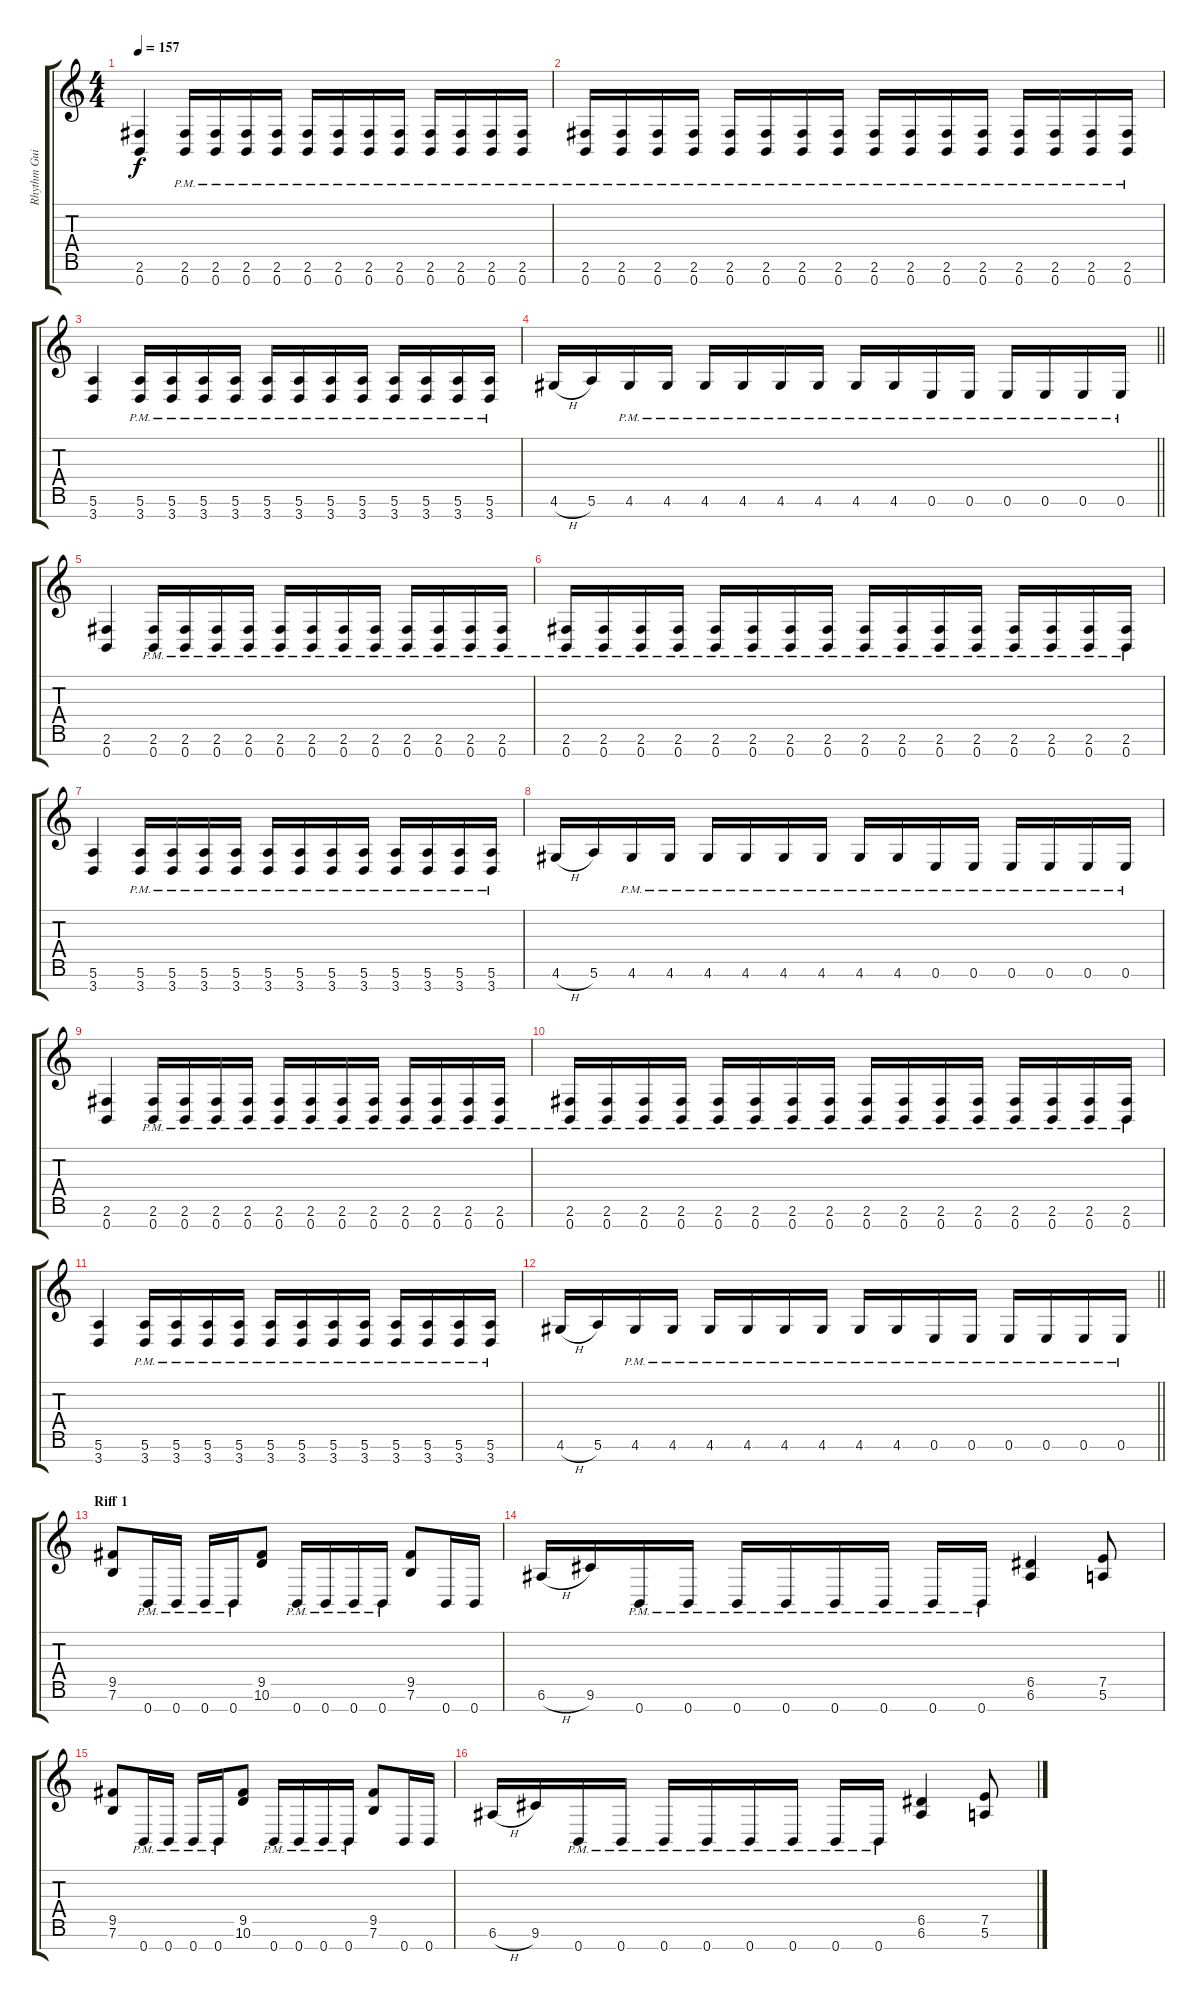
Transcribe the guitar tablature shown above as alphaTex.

\track ("Rhythm Guitar 1" "Rhythm Gui") {instrument distortionguitar}
\staff {score tabs}
\tuning (E4 B3 G3 D3 A2 E2 B1) {hide}
\ts (4 4)
\tempo 157
\clef g2
\ks c
(2.6 0.7).4{dy f} (2.6{pm} 0.7{pm}).16 (2.6{pm} 0.7{pm}).16 (2.6{pm} 0.7{pm}).16 (2.6{pm} 0.7{pm}).16 (2.6{pm} 0.7{pm}).16 (2.6{pm} 0.7{pm}).16 (2.6{pm} 0.7{pm}).16 (2.6{pm} 0.7{pm}).16 (2.6{pm} 0.7{pm}).16 (2.6{pm} 0.7{pm}).16 (2.6{pm} 0.7{pm}).16 (2.6{pm} 0.7{pm}).16 |
(2.6{pm} 0.7{pm}).16 (2.6{pm} 0.7{pm}).16 (2.6{pm} 0.7{pm}).16 (2.6{pm} 0.7{pm}).16 (2.6{pm} 0.7{pm}).16 (2.6{pm} 0.7{pm}).16 (2.6{pm} 0.7{pm}).16 (2.6{pm} 0.7{pm}).16 (2.6{pm} 0.7{pm}).16 (2.6{pm} 0.7{pm}).16 (2.6{pm} 0.7{pm}).16 (2.6{pm} 0.7{pm}).16 (2.6{pm} 0.7{pm}).16 (2.6{pm} 0.7{pm}).16 (2.6{pm} 0.7{pm}).16 (2.6{pm} 0.7{pm}).16 |
(5.6 3.7).4 (5.6{pm} 3.7{pm}).16 (5.6{pm} 3.7{pm}).16 (5.6{pm} 3.7{pm}).16 (5.6{pm} 3.7{pm}).16 (5.6{pm} 3.7{pm}).16 (5.6{pm} 3.7{pm}).16 (5.6{pm} 3.7{pm}).16 (5.6{pm} 3.7{pm}).16 (5.6{pm} 3.7{pm}).16 (5.6{pm} 3.7{pm}).16 (5.6{pm} 3.7{pm}).16 (5.6{pm} 3.7{pm}).16 |
\barLineRight lightlight
4.6{h}.16 5.6.16 4.6{pm}.16 4.6{pm}.16 4.6{pm}.16 4.6{pm}.16 4.6{pm}.16 4.6{pm}.16 4.6{pm}.16 4.6{pm}.16 0.6{pm}.16 0.6{pm}.16 0.6{pm}.16 0.6{pm}.16 0.6{pm}.16 0.6{pm}.16 |
(2.6 0.7).4 (2.6{pm} 0.7{pm}).16 (2.6{pm} 0.7{pm}).16 (2.6{pm} 0.7{pm}).16 (2.6{pm} 0.7{pm}).16 (2.6{pm} 0.7{pm}).16 (2.6{pm} 0.7{pm}).16 (2.6{pm} 0.7{pm}).16 (2.6{pm} 0.7{pm}).16 (2.6{pm} 0.7{pm}).16 (2.6{pm} 0.7{pm}).16 (2.6{pm} 0.7{pm}).16 (2.6{pm} 0.7{pm}).16 |
(2.6{pm} 0.7{pm}).16 (2.6{pm} 0.7{pm}).16 (2.6{pm} 0.7{pm}).16 (2.6{pm} 0.7{pm}).16 (2.6{pm} 0.7{pm}).16 (2.6{pm} 0.7{pm}).16 (2.6{pm} 0.7{pm}).16 (2.6{pm} 0.7{pm}).16 (2.6{pm} 0.7{pm}).16 (2.6{pm} 0.7{pm}).16 (2.6{pm} 0.7{pm}).16 (2.6{pm} 0.7{pm}).16 (2.6{pm} 0.7{pm}).16 (2.6{pm} 0.7{pm}).16 (2.6{pm} 0.7{pm}).16 (2.6{pm} 0.7{pm}).16 |
(5.6 3.7).4 (5.6{pm} 3.7{pm}).16 (5.6{pm} 3.7{pm}).16 (5.6{pm} 3.7{pm}).16 (5.6{pm} 3.7{pm}).16 (5.6{pm} 3.7{pm}).16 (5.6{pm} 3.7{pm}).16 (5.6{pm} 3.7{pm}).16 (5.6{pm} 3.7{pm}).16 (5.6{pm} 3.7{pm}).16 (5.6{pm} 3.7{pm}).16 (5.6{pm} 3.7{pm}).16 (5.6{pm} 3.7{pm}).16 |
4.6{h}.16 5.6.16 4.6{pm}.16 4.6{pm}.16 4.6{pm}.16 4.6{pm}.16 4.6{pm}.16 4.6{pm}.16 4.6{pm}.16 4.6{pm}.16 0.6{pm}.16 0.6{pm}.16 0.6{pm}.16 0.6{pm}.16 0.6{pm}.16 0.6{pm}.16 |
(2.6 0.7).4 (2.6{pm} 0.7{pm}).16 (2.6{pm} 0.7{pm}).16 (2.6{pm} 0.7{pm}).16 (2.6{pm} 0.7{pm}).16 (2.6{pm} 0.7{pm}).16 (2.6{pm} 0.7{pm}).16 (2.6{pm} 0.7{pm}).16 (2.6{pm} 0.7{pm}).16 (2.6{pm} 0.7{pm}).16 (2.6{pm} 0.7{pm}).16 (2.6{pm} 0.7{pm}).16 (2.6{pm} 0.7{pm}).16 |
(2.6{pm} 0.7{pm}).16 (2.6{pm} 0.7{pm}).16 (2.6{pm} 0.7{pm}).16 (2.6{pm} 0.7{pm}).16 (2.6{pm} 0.7{pm}).16 (2.6{pm} 0.7{pm}).16 (2.6{pm} 0.7{pm}).16 (2.6{pm} 0.7{pm}).16 (2.6{pm} 0.7{pm}).16 (2.6{pm} 0.7{pm}).16 (2.6{pm} 0.7{pm}).16 (2.6{pm} 0.7{pm}).16 (2.6{pm} 0.7{pm}).16 (2.6{pm} 0.7{pm}).16 (2.6{pm} 0.7{pm}).16 (2.6{pm} 0.7{pm}).16 |
(5.6 3.7).4 (5.6{pm} 3.7{pm}).16 (5.6{pm} 3.7{pm}).16 (5.6{pm} 3.7{pm}).16 (5.6{pm} 3.7{pm}).16 (5.6{pm} 3.7{pm}).16 (5.6{pm} 3.7{pm}).16 (5.6{pm} 3.7{pm}).16 (5.6{pm} 3.7{pm}).16 (5.6{pm} 3.7{pm}).16 (5.6{pm} 3.7{pm}).16 (5.6{pm} 3.7{pm}).16 (5.6{pm} 3.7{pm}).16 |
\barLineRight lightlight
4.6{h}.16 5.6.16 4.6{pm}.16 4.6{pm}.16 4.6{pm}.16 4.6{pm}.16 4.6{pm}.16 4.6{pm}.16 4.6{pm}.16 4.6{pm}.16 0.6{pm}.16 0.6{pm}.16 0.6{pm}.16 0.6{pm}.16 0.6{pm}.16 0.6{pm}.16 |
\section ("" "Riff 1")
(9.5 7.6).8 0.7{pm}.16 0.7{pm}.16 0.7{pm}.16 0.7{pm}.16 (9.5 10.6).8 0.7{pm}.16 0.7{pm}.16 0.7{pm}.16 0.7{pm}.16 (9.5 7.6).8 0.7.16 0.7.16 |
6.6{h}.16 9.6.16 0.7{pm}.16 0.7{pm}.16 0.7{pm}.16 0.7{pm}.16 0.7{pm}.16 0.7{pm}.16 0.7{pm}.16 0.7{pm}.16 (6.5 6.6).4 (7.5 5.6).8 |
(9.5 7.6).8 0.7{pm}.16 0.7{pm}.16 0.7{pm}.16 0.7{pm}.16 (9.5 10.6).8 0.7{pm}.16 0.7{pm}.16 0.7{pm}.16 0.7{pm}.16 (9.5 7.6).8 0.7.16 0.7.16 |
6.6{h}.16 9.6.16 0.7{pm}.16 0.7{pm}.16 0.7{pm}.16 0.7{pm}.16 0.7{pm}.16 0.7{pm}.16 0.7{pm}.16 0.7{pm}.16 (6.5 6.6).4 (7.5 5.6).8
